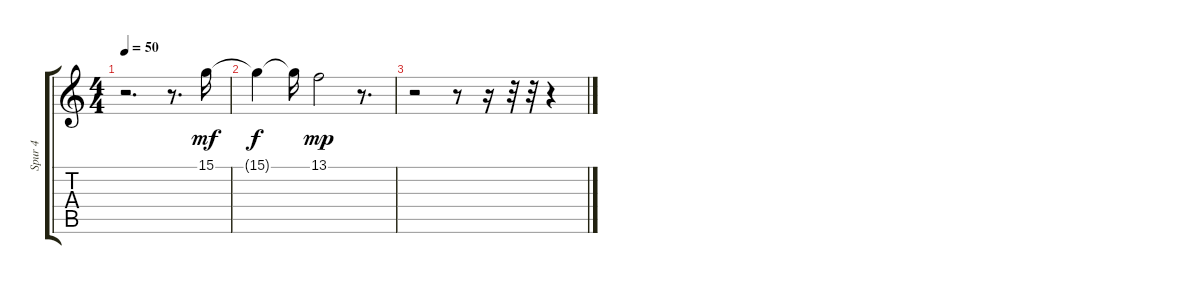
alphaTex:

\track ("Spur 4" "Spur 4") {instrument harmonica}
\staff {score tabs}
\tuning (E4 B3 G3 D3 A2 E2) {hide}
\ts (4 4)
\tempo 80
\tempo 50
\clef g2
\ks c
r.2{d dy f} r.8{d} 15.1.16{dy mf volume 8} |
15.1{t}.4{dy f volume 5} 15.1{t}.16 13.1.2{dy mp} r.8{d} |
r.2 r.8 r.16 r.32 r.32 r.4
